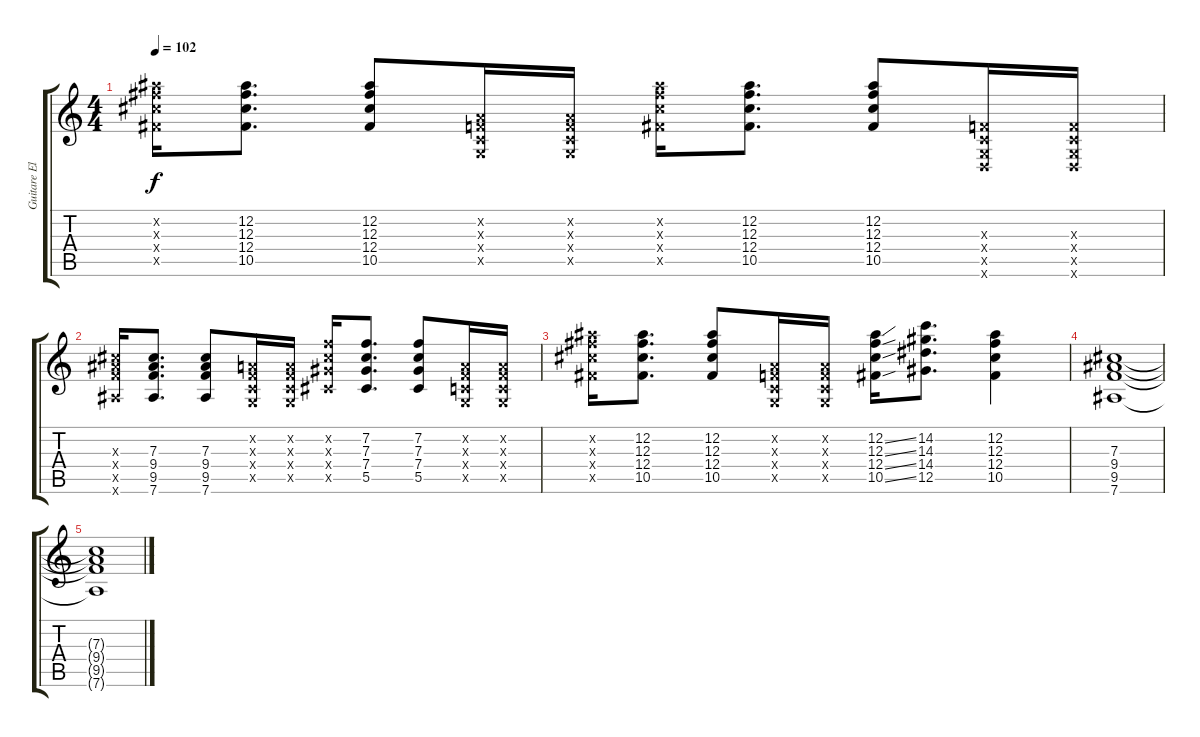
\track ("Guitare Electrique" "Guitare El") {instrument electricguitarclean}
\staff {score tabs}
\tuning (Eb4 Bb3 Gb3 Db3 Ab2 Eb2) {hide}
\ts (4 4)
\tempo 102
\clef g2
\ks c
(12.2{x} 12.3{x} 12.4{x} 10.5{x}).16{dy f} (12.2 12.3 12.4 10.5).8{d} (12.2 12.3 12.4 10.5).8 (-1.2{x} -1.3{x} -1.4{x} -1.5{x}).16 (-1.2{x} -1.3{x} -1.4{x} -1.5{x}).16 (12.2{x} 12.3{x} 12.4{x} 10.5{x}).16 (12.2 12.3 12.4 10.5).8{d} (12.2 12.3 12.4 10.5).8 (-1.3{x} -1.4{x} -1.5{x} -1.6{x}).16 (-1.3{x} -1.4{x} -1.5{x} -1.6{x}).16 |
(7.3{x} 9.4{x} 9.5{x} 7.6{x}).16 (7.3 9.4 9.5 7.6).8{d} (7.3 9.4 9.5 7.6).8 (-1.2{x} -1.3{x} -1.4{x} -1.5{x}).16 (-1.2{x} -1.3{x} -1.4{x} -1.5{x}).16 (7.2{x} 7.3{x} 7.4{x} 5.5{x}).16 (7.2 7.3 7.4 5.5).8{d} (7.2 7.3 7.4 5.5).8 (-1.2{x} -1.3{x} -1.4{x} -1.5{x}).16 (-1.2{x} -1.3{x} -1.4{x} -1.5{x}).16 |
(12.2{x} 12.3{x} 12.4{x} 10.5{x}).16 (12.2 12.3 12.4 10.5).8{d} (12.2 12.3 12.4 10.5).8 (-1.2{x} -1.3{x} -1.4{x} -1.5{x}).16 (-1.2{x} -1.3{x} -1.4{x} -1.5{x}).16 (12.2{ss} 12.3{ss} 12.4{ss} 10.5{ss}).16 (14.2 14.3 14.4 12.5).8{d} (12.2 12.3 12.4 10.5).4 |
(7.3 9.4 9.5 7.6).1 |
(7.3{t} 9.4{t} 9.5{t} 7.6{t}).1
